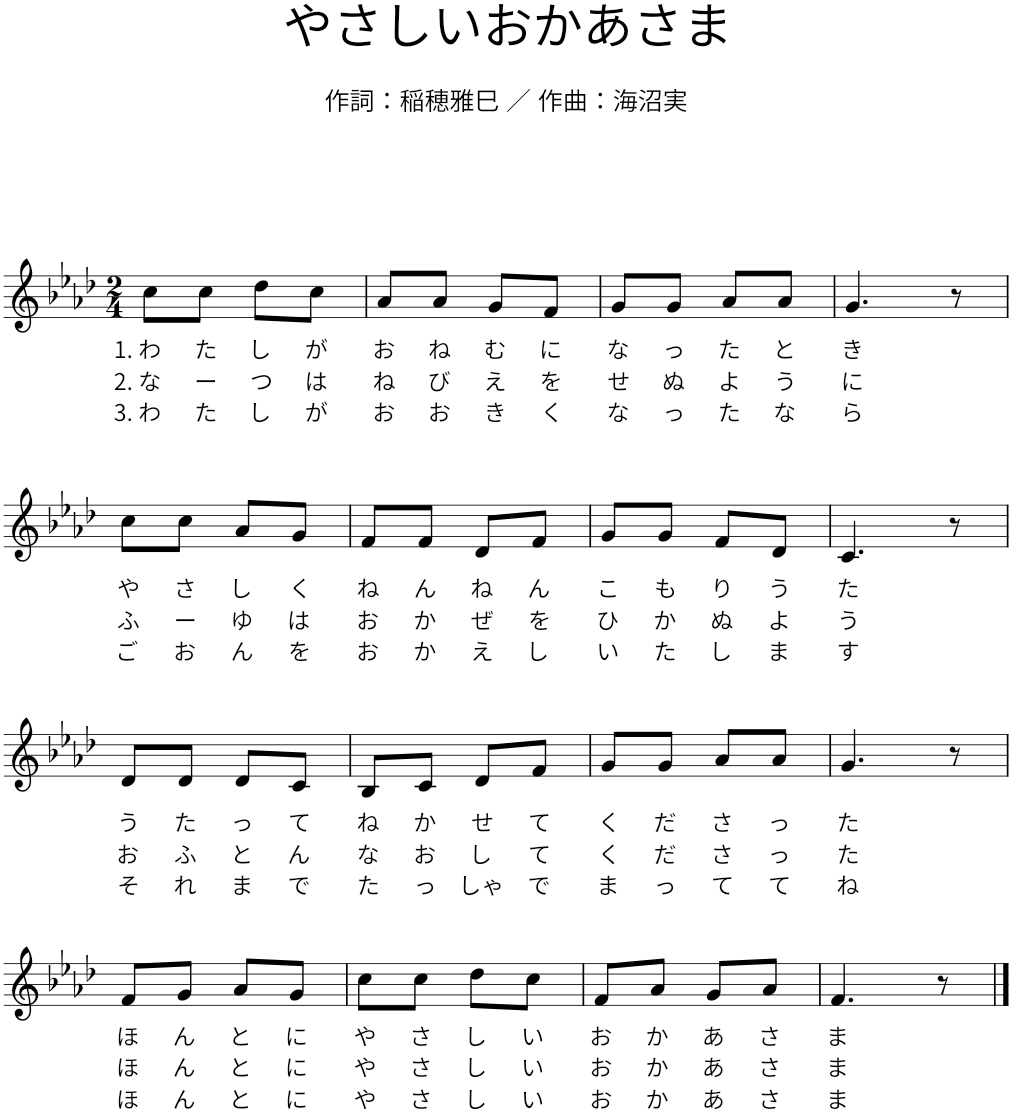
**kern	**text	**text	**text
*part1	*part1	*part1	*part1
*staff1	*staff1	*staff1	*staff1
*I"Piano	*	*	*
*I'Pno.	*	*	*
*clefG2	*	*	*
*k[b-e-a-d-]	*	*	*
*M2/4	*	*	*
=1	=1	=1	=1
!	!LO:LY:b	!LO:LY:b	!LO:LY:b
8cc\L	1. わ	2. な	3. わ
!	!LO:LY:b	!LO:LY:b	!LO:LY:b
8cc\J	た	ー	た
!	!LO:LY:b	!LO:LY:b	!LO:LY:b
8dd-\L	し	つ	し
!	!LO:LY:b	!LO:LY:b	!LO:LY:b
8cc\J	が	は	が
=2	=2	=2	=2
!	!LO:LY:b	!LO:LY:b	!LO:LY:b
8a-/L	お	ね	お
!	!LO:LY:b	!LO:LY:b	!LO:LY:b
8a-/J	ね	び	お
!	!LO:LY:b	!LO:LY:b	!LO:LY:b
8g/L	む	え	き
!	!LO:LY:b	!LO:LY:b	!LO:LY:b
8f/J	に	を	く
=3	=3	=3	=3
!	!LO:LY:b	!LO:LY:b	!LO:LY:b
8g/L	な	せ	な
!	!LO:LY:b	!LO:LY:b	!LO:LY:b
8g/J	っ	ぬ	っ
!	!LO:LY:b	!LO:LY:b	!LO:LY:b
8a-/L	た	よ	た
!	!LO:LY:b	!LO:LY:b	!LO:LY:b
8a-/J	と	う	な
=4	=4	=4	=4
!	!LO:LY:b	!LO:LY:b	!LO:LY:b
4.g/	き	に	ら
8r	.	.	.
!!LO:LB:g=z
=5	=5	=5	=5
!	!LO:LY:b	!LO:LY:b	!LO:LY:b
8cc\L	や	ふ	ご
!	!LO:LY:b	!LO:LY:b	!LO:LY:b
8cc\J	さ	ー	お
!	!LO:LY:b	!LO:LY:b	!LO:LY:b
8a-/L	し	ゆ	ん
!	!LO:LY:b	!LO:LY:b	!LO:LY:b
8g/J	く	は	を
=6	=6	=6	=6
!	!LO:LY:b	!LO:LY:b	!LO:LY:b
8f/L	ね	お	お
!	!LO:LY:b	!LO:LY:b	!LO:LY:b
8f/J	ん	か	か
!	!LO:LY:b	!LO:LY:b	!LO:LY:b
8d-/L	ね	ぜ	え
!	!LO:LY:b	!LO:LY:b	!LO:LY:b
8f/J	ん	を	し
=7	=7	=7	=7
!	!LO:LY:b	!LO:LY:b	!LO:LY:b
8g/L	こ	ひ	い
!	!LO:LY:b	!LO:LY:b	!LO:LY:b
8g/J	も	か	た
!	!LO:LY:b	!LO:LY:b	!LO:LY:b
8f/L	り	ぬ	し
!	!LO:LY:b	!LO:LY:b	!LO:LY:b
8d-/J	う	よ	ま
=8	=8	=8	=8
!	!LO:LY:b	!LO:LY:b	!LO:LY:b
4.c/	た	う	す
8r	.	.	.
!!LO:LB:g=z
=9	=9	=9	=9
!	!LO:LY:b	!LO:LY:b	!LO:LY:b
8d-/L	う	お	そ
!	!LO:LY:b	!LO:LY:b	!LO:LY:b
8d-/J	た	ふ	れ
!	!LO:LY:b	!LO:LY:b	!LO:LY:b
8d-/L	っ	と	ま
!	!LO:LY:b	!LO:LY:b	!LO:LY:b
8c/J	て	ん	で
=10	=10	=10	=10
!	!LO:LY:b	!LO:LY:b	!LO:LY:b
8B-/L	ね	な	た
!	!LO:LY:b	!LO:LY:b	!LO:LY:b
8c/J	か	お	っ
!	!LO:LY:b	!LO:LY:b	!LO:LY:b
8d-/L	せ	し	しゃ
!	!LO:LY:b	!LO:LY:b	!LO:LY:b
8f/J	て	て	で
=11	=11	=11	=11
!	!LO:LY:b	!LO:LY:b	!LO:LY:b
8g/L	く	く	ま
!	!LO:LY:b	!LO:LY:b	!LO:LY:b
8g/J	だ	だ	っ
!	!LO:LY:b	!LO:LY:b	!LO:LY:b
8a-/L	さ	さ	て
!	!LO:LY:b	!LO:LY:b	!LO:LY:b
8a-/J	っ	っ	て
=12	=12	=12	=12
!	!LO:LY:b	!LO:LY:b	!LO:LY:b
4.g/	た	た	ね
8r	.	.	.
!!LO:LB:g=z
=13	=13	=13	=13
!	!LO:LY:b	!LO:LY:b	!LO:LY:b
8f/L	ほ	ほ	ほ
!	!LO:LY:b	!LO:LY:b	!LO:LY:b
8g/J	ん	ん	ん
!	!LO:LY:b	!LO:LY:b	!LO:LY:b
8a-/L	と	と	と
!	!LO:LY:b	!LO:LY:b	!LO:LY:b
8g/J	に	に	に
=14	=14	=14	=14
!	!LO:LY:b	!LO:LY:b	!LO:LY:b
8cc\L	や	や	や
!	!LO:LY:b	!LO:LY:b	!LO:LY:b
8cc\J	さ	さ	さ
!	!LO:LY:b	!LO:LY:b	!LO:LY:b
8dd-\L	し	し	し
!	!LO:LY:b	!LO:LY:b	!LO:LY:b
8cc\J	い	い	い
=15	=15	=15	=15
!	!LO:LY:b	!LO:LY:b	!LO:LY:b
8f/L	お	お	お
!	!LO:LY:b	!LO:LY:b	!LO:LY:b
8a-/J	か	か	か
!	!LO:LY:b	!LO:LY:b	!LO:LY:b
8g/L	あ	あ	あ
!	!LO:LY:b	!LO:LY:b	!LO:LY:b
8a-/J	さ	さ	さ
=16	=16	=16	=16
!	!LO:LY:b	!LO:LY:b	!LO:LY:b
4.f/	ま	ま	ま
8r	.	.	.
==	==	==	==
*-	*-	*-	*-
